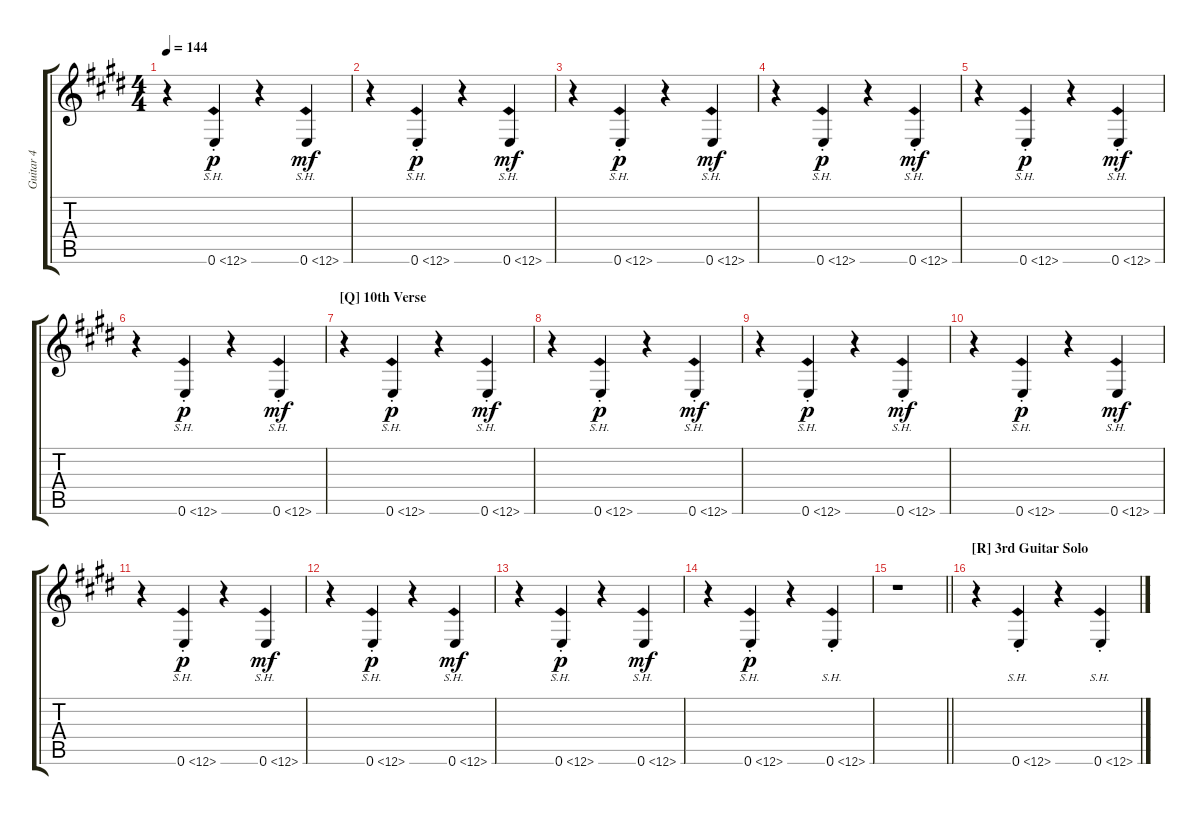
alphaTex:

\track ("Guitar 4" "Guitar 4") {instrument acousticguitarsteel}
\staff {score tabs}
\tuning (E4 B3 G3 D3 A2 E2) {hide}
\ts (4 4)
\tempo 144
\clef g2
\ks e
r.4{dy mf} 0.6{sh 12 st}.4{dy p} r.4 0.6{sh 12}.4{dy mf} |
r.4 0.6{sh 12 st}.4{dy p} r.4 0.6{sh 12}.4{dy mf} |
r.4 0.6{sh 12 st}.4{dy p} r.4 0.6{sh 12}.4{dy mf} |
r.4 0.6{sh 12 st}.4{dy p} r.4 0.6{sh 12 st}.4{dy mf} |
r.4 0.6{sh 12 st}.4{dy p} r.4 0.6{sh 12 st}.4{dy mf} |
r.4 0.6{sh 12 st}.4{dy p} r.4 0.6{sh 12 st}.4{dy mf} |
\section ("" "[Q] 10th Verse")
r.4 0.6{sh 12 st}.4{dy p} r.4 0.6{sh 12 st}.4{dy mf} |
r.4 0.6{sh 12 st}.4{dy p} r.4 0.6{sh 12 st}.4{dy mf} |
r.4 0.6{sh 12 st}.4{dy p} r.4 0.6{sh 12 st}.4{dy mf} |
r.4 0.6{sh 12 st}.4{dy p} r.4 0.6{sh 12}.4{dy mf} |
r.4 0.6{sh 12 st}.4{dy p} r.4 0.6{sh 12}.4{dy mf} |
r.4 0.6{sh 12 st}.4{dy p} r.4 0.6{sh 12}.4{dy mf} |
r.4 0.6{sh 12 st}.4{dy p} r.4 0.6{sh 12}.4{dy mf} |
r.4 0.6{sh 12 st}.4{dy p} r.4 0.6{sh 12 st}.4 |
\barLineRight lightlight
r.1 |
\section ("" "[R] 3rd Guitar Solo")
r.4 0.6{sh 12 st}.4 r.4 0.6{sh 12 st}.4
